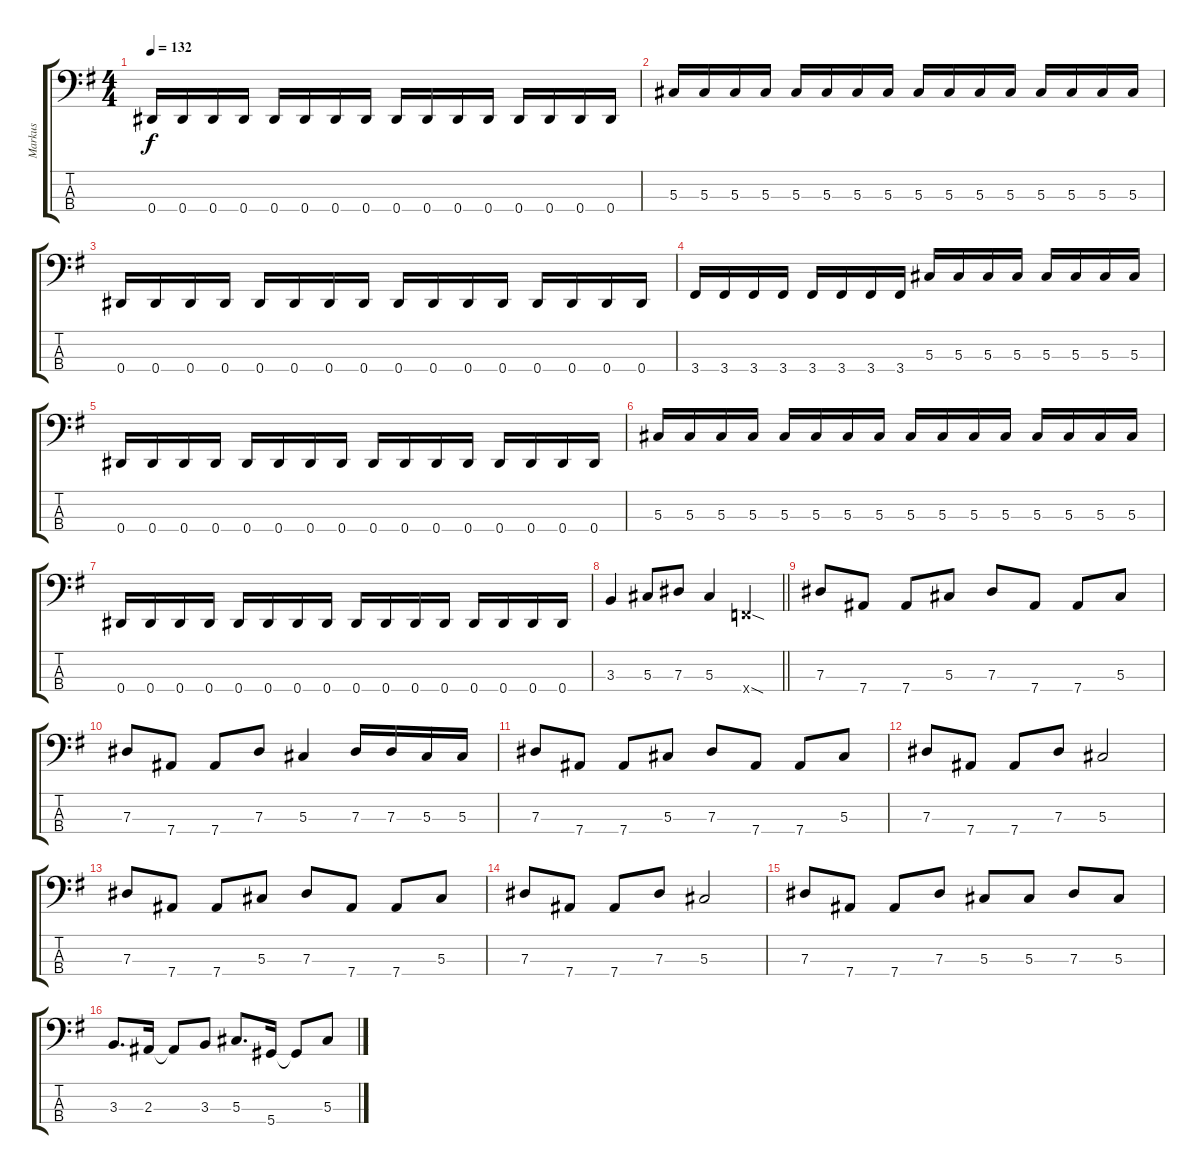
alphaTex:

\track ("Markus" "Markus") {instrument electricbassfinger}
\staff {score tabs}
\tuning (Gb2 Db2 Ab1 Eb1) {hide}
\ts (4 4)
\tempo 132
\clef f4
\ks eminor
0.4.16{dy f} 0.4.16 0.4.16 0.4.16 0.4.16 0.4.16 0.4.16 0.4.16 0.4.16 0.4.16 0.4.16 0.4.16 0.4.16 0.4.16 0.4.16 0.4.16 |
5.3.16 5.3.16 5.3.16 5.3.16 5.3.16 5.3.16 5.3.16 5.3.16 5.3.16 5.3.16 5.3.16 5.3.16 5.3.16 5.3.16 5.3.16 5.3.16 |
0.4.16 0.4.16 0.4.16 0.4.16 0.4.16 0.4.16 0.4.16 0.4.16 0.4.16 0.4.16 0.4.16 0.4.16 0.4.16 0.4.16 0.4.16 0.4.16 |
3.4.16 3.4.16 3.4.16 3.4.16 3.4.16 3.4.16 3.4.16 3.4.16 5.3.16 5.3.16 5.3.16 5.3.16 5.3.16 5.3.16 5.3.16 5.3.16 |
0.4.16 0.4.16 0.4.16 0.4.16 0.4.16 0.4.16 0.4.16 0.4.16 0.4.16 0.4.16 0.4.16 0.4.16 0.4.16 0.4.16 0.4.16 0.4.16 |
5.3.16 5.3.16 5.3.16 5.3.16 5.3.16 5.3.16 5.3.16 5.3.16 5.3.16 5.3.16 5.3.16 5.3.16 5.3.16 5.3.16 5.3.16 5.3.16 |
0.4.16 0.4.16 0.4.16 0.4.16 0.4.16 0.4.16 0.4.16 0.4.16 0.4.16 0.4.16 0.4.16 0.4.16 0.4.16 0.4.16 0.4.16 0.4.16 |
\barLineRight lightlight
3.3.4 5.3.8 7.3.8 5.3.4 2.4{sod x}.4 |
7.3.8 7.4.8 7.4.8 5.3.8 7.3.8 7.4.8 7.4.8 5.3.8 |
7.3.8 7.4.8 7.4.8 7.3.8 5.3.4 7.3.16 7.3.16 5.3.16 5.3.16 |
7.3.8 7.4.8 7.4.8 5.3.8 7.3.8 7.4.8 7.4.8 5.3.8 |
7.3.8 7.4.8 7.4.8 7.3.8 5.3.2 |
7.3.8 7.4.8 7.4.8 5.3.8 7.3.8 7.4.8 7.4.8 5.3.8 |
7.3.8 7.4.8 7.4.8 7.3.8 5.3.2 |
7.3.8 7.4.8 7.4.8 7.3.8 5.3.8 5.3.8 7.3.8 5.3.8 |
3.3.8{d} 2.3.16 2.3{t}.8 3.3.8 5.3.8{d} 5.4.16 5.4{t}.8 5.3.8
